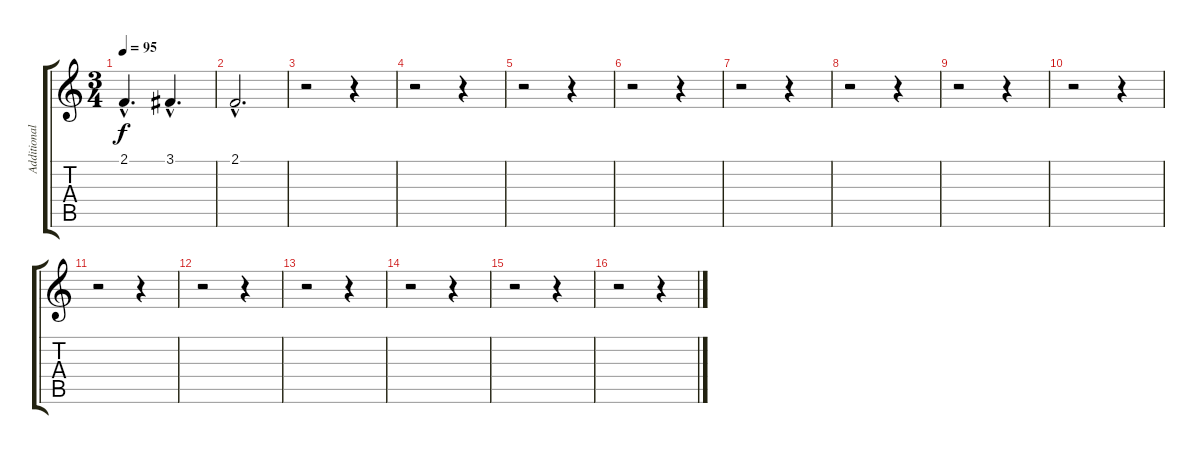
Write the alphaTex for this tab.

\track ("Additional Orchestration" "Additional") {instrument frenchhorn}
\staff {score tabs}
\tuning (Eb4 Bb3 Gb3 Db3 Ab2 Eb2) {hide}
\ts (3 4)
\tempo 95
\clef g2
\ks c
2.1{hac}.4{d dy f} 3.1{hac}.4{d} |
2.1{hac}.2{d} |
r.2 r.4 |
r.2 r.4 |
r.2 r.4 |
r.2 r.4 |
r.2 r.4 |
r.2 r.4 |
r.2 r.4 |
r.2 r.4 |
r.2 r.4 |
r.2 r.4 |
r.2 r.4 |
r.2 r.4 |
r.2 r.4 |
r.2 r.4
